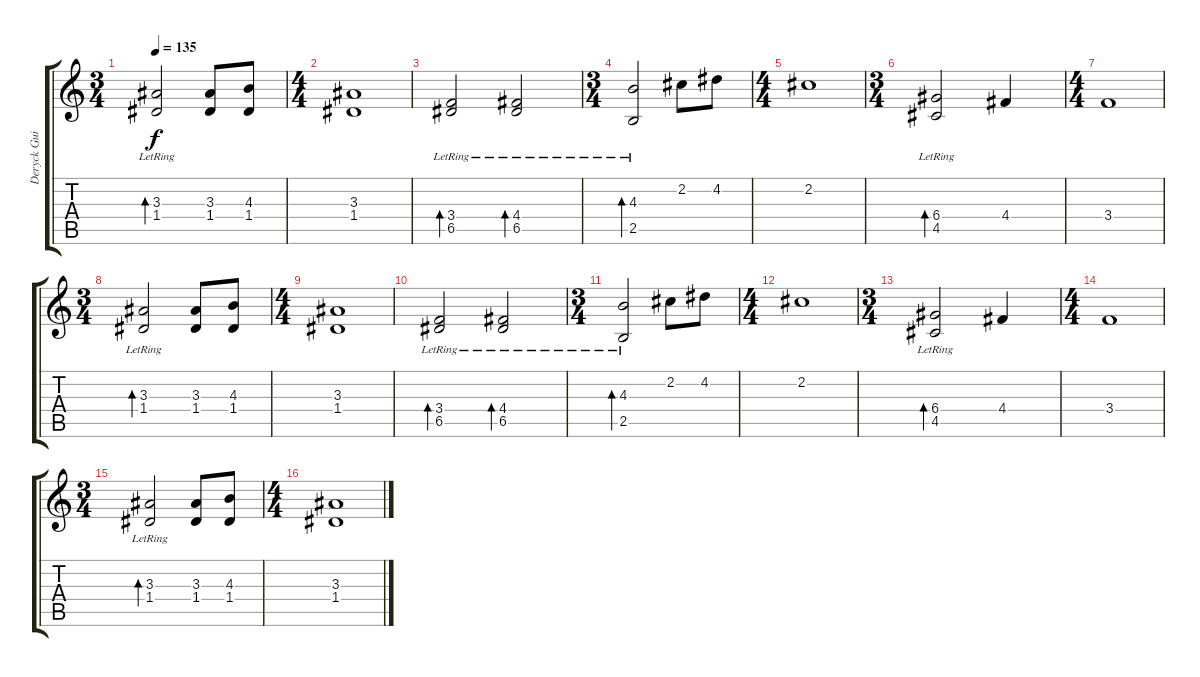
\track ("Deryck Guitar 1" "Deryck Gui") {instrument electricguitarjazz}
\staff {score tabs}
\tuning (E4 B3 G3 D3 A2 E2) {hide}
\ts (3 4)
\tempo 135
\clef g2
\ks c
(3.3{lr} 1.4{lr}).2{bd 240 dy f instrument electricguitarjazz} (3.3 1.4).8 (4.3 1.4).8 |
\ts (4 4)
(3.3 1.4).1 |
(3.4{lr} 6.5).2{bd 240} (4.4{lr} 6.5).2{bd 240} |
\ts (3 4)
(4.3 2.5{lr}).2{bd 240} 2.2.8 4.2.8 |
\ts (4 4)
2.2.1 |
\ts (3 4)
(6.4 4.5{lr}).2{bd 240} 4.4.4 |
\ts (4 4)
3.4.1 |
\ts (3 4)
(3.3{lr} 1.4{lr}).2{bd 240} (3.3 1.4).8 (4.3 1.4).8 |
\ts (4 4)
(3.3 1.4).1 |
(3.4{lr} 6.5).2{bd 240} (4.4{lr} 6.5).2{bd 240} |
\ts (3 4)
(4.3 2.5{lr}).2{bd 240} 2.2.8 4.2.8 |
\ts (4 4)
2.2.1 |
\ts (3 4)
(6.4 4.5{lr}).2{bd 240} 4.4.4 |
\ts (4 4)
3.4.1 |
\ts (3 4)
(3.3{lr} 1.4{lr}).2{bd 240} (3.3 1.4).8 (4.3 1.4).8 |
\ts (4 4)
(3.3 1.4).1
